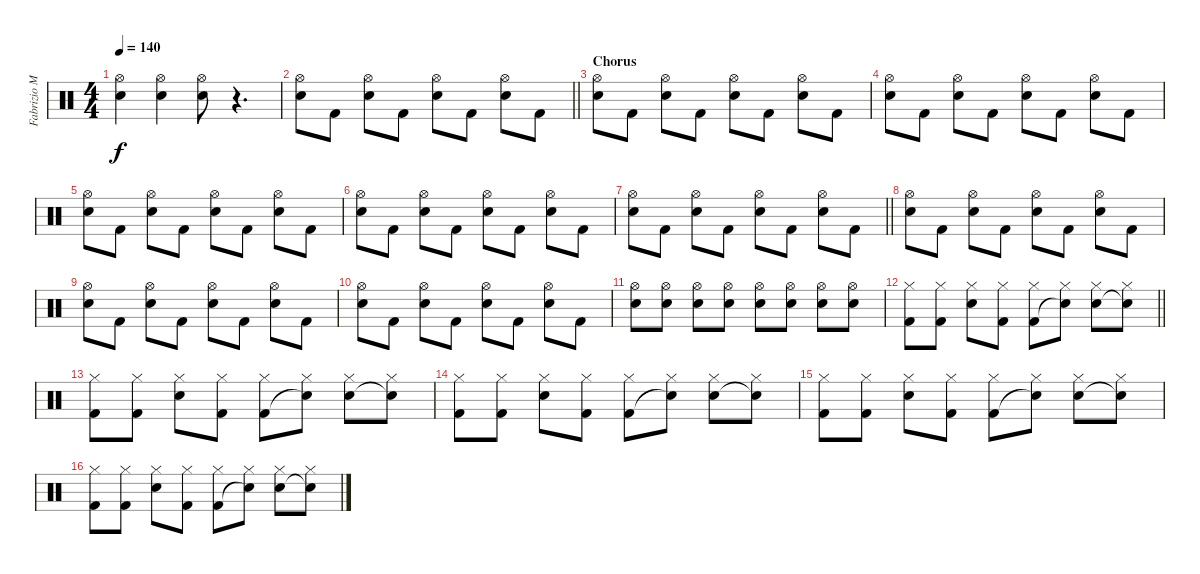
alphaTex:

\track ("Fabrizio Moretti" "Fabrizio M") {instrument percussion}
\staff {score}
\articulation defaults
\ts (4 4)
\tempo 140
\clef neutral
\ks c
("Hi-Hat (open)" "Electric Snare (hit)").4{dy f} ("Hi-Hat (open)" "Electric Snare (hit)").4 ("Hi-Hat (open)" "Electric Snare (hit)").8 r.4{d} |
\barLineRight lightlight
("Hi-Hat (open)" "Electric Snare (hit)").8 "Kick (hit) 2".8 ("Hi-Hat (open)" "Electric Snare (hit)").8 "Kick (hit) 2".8 ("Hi-Hat (open)" "Electric Snare (hit)").8 "Kick (hit) 2".8 ("Hi-Hat (open)" "Electric Snare (hit)").8 "Kick (hit) 2".8 |
\section ("" "Chorus")
("Hi-Hat (open)" "Electric Snare (hit)").8 "Kick (hit) 2".8 ("Hi-Hat (open)" "Electric Snare (hit)").8 "Kick (hit) 2".8 ("Hi-Hat (open)" "Electric Snare (hit)").8 "Kick (hit) 2".8 ("Hi-Hat (open)" "Electric Snare (hit)").8 "Kick (hit) 2".8 |
("Hi-Hat (open)" "Electric Snare (hit)").8 "Kick (hit) 2".8 ("Hi-Hat (open)" "Electric Snare (hit)").8 "Kick (hit) 2".8 ("Hi-Hat (open)" "Electric Snare (hit)").8 "Kick (hit) 2".8 ("Hi-Hat (open)" "Electric Snare (hit)").8 "Kick (hit) 2".8 |
("Hi-Hat (open)" "Electric Snare (hit)").8 "Kick (hit) 2".8 ("Hi-Hat (open)" "Electric Snare (hit)").8 "Kick (hit) 2".8 ("Hi-Hat (open)" "Electric Snare (hit)").8 "Kick (hit) 2".8 ("Hi-Hat (open)" "Electric Snare (hit)").8 "Kick (hit) 2".8 |
("Hi-Hat (open)" "Electric Snare (hit)").8 "Kick (hit) 2".8 ("Hi-Hat (open)" "Electric Snare (hit)").8 "Kick (hit) 2".8 ("Hi-Hat (open)" "Electric Snare (hit)").8 "Kick (hit) 2".8 ("Hi-Hat (open)" "Electric Snare (hit)").8 "Kick (hit) 2".8 |
\barLineRight lightlight
("Hi-Hat (open)" "Electric Snare (hit)").8 "Kick (hit) 2".8 ("Hi-Hat (open)" "Electric Snare (hit)").8 "Kick (hit) 2".8 ("Hi-Hat (open)" "Electric Snare (hit)").8 "Kick (hit) 2".8 ("Hi-Hat (open)" "Electric Snare (hit)").8 "Kick (hit) 2".8 |
("Hi-Hat (open)" "Electric Snare (hit)").8 "Kick (hit) 2".8 ("Hi-Hat (open)" "Electric Snare (hit)").8 "Kick (hit) 2".8 ("Hi-Hat (open)" "Electric Snare (hit)").8 "Kick (hit) 2".8 ("Hi-Hat (open)" "Electric Snare (hit)").8 "Kick (hit) 2".8 |
("Hi-Hat (open)" "Electric Snare (hit)").8 "Kick (hit) 2".8 ("Hi-Hat (open)" "Electric Snare (hit)").8 "Kick (hit) 2".8 ("Hi-Hat (open)" "Electric Snare (hit)").8 "Kick (hit) 2".8 ("Hi-Hat (open)" "Electric Snare (hit)").8 "Kick (hit) 2".8 |
("Hi-Hat (open)" "Electric Snare (hit)").8 "Kick (hit) 2".8 ("Hi-Hat (open)" "Electric Snare (hit)").8 "Kick (hit) 2".8 ("Hi-Hat (open)" "Electric Snare (hit)").8 "Kick (hit) 2".8 ("Hi-Hat (open)" "Electric Snare (hit)").8 "Kick (hit) 2".8 |
("Hi-Hat (open)" "Electric Snare (hit)").8 ("Hi-Hat (open)" "Electric Snare (hit)").8 ("Hi-Hat (open)" "Electric Snare (hit)").8 ("Hi-Hat (open)" "Electric Snare (hit)").8 ("Hi-Hat (open)" "Electric Snare (hit)").8 ("Hi-Hat (open)" "Electric Snare (hit)").8 ("Hi-Hat (open)" "Electric Snare (hit)").8 ("Hi-Hat (open)" "Electric Snare (hit)").8 |
\barLineRight lightlight
("Kick (hit) 2" "Hi-Hat (closed)").8 ("Kick (hit) 2" "Hi-Hat (closed)").8 ("Electric Snare (hit)" "Hi-Hat (closed)").8 ("Kick (hit) 2" "Hi-Hat (closed)").8 ("Kick (hit) 2" "Hi-Hat (closed)").8 ("Snare (hit)"{t} "Hi-Hat (closed)").8 ("Electric Snare (hit)" "Hi-Hat (closed)").8 ("Snare (hit)"{t} "Hi-Hat (closed)").8 |
("Kick (hit) 2" "Hi-Hat (closed)").8 ("Kick (hit) 2" "Hi-Hat (closed)").8 ("Electric Snare (hit)" "Hi-Hat (closed)").8 ("Kick (hit) 2" "Hi-Hat (closed)").8 ("Kick (hit) 2" "Hi-Hat (closed)").8 ("Snare (hit)"{t} "Hi-Hat (closed)").8 ("Electric Snare (hit)" "Hi-Hat (closed)").8 ("Snare (hit)"{t} "Hi-Hat (closed)").8 |
("Kick (hit) 2" "Hi-Hat (closed)").8 ("Kick (hit) 2" "Hi-Hat (closed)").8 ("Electric Snare (hit)" "Hi-Hat (closed)").8 ("Kick (hit) 2" "Hi-Hat (closed)").8 ("Kick (hit) 2" "Hi-Hat (closed)").8 ("Snare (hit)"{t} "Hi-Hat (closed)").8 ("Electric Snare (hit)" "Hi-Hat (closed)").8 ("Snare (hit)"{t} "Hi-Hat (closed)").8 |
("Kick (hit) 2" "Hi-Hat (closed)").8 ("Kick (hit) 2" "Hi-Hat (closed)").8 ("Electric Snare (hit)" "Hi-Hat (closed)").8 ("Kick (hit) 2" "Hi-Hat (closed)").8 ("Kick (hit) 2" "Hi-Hat (closed)").8 ("Snare (hit)"{t} "Hi-Hat (closed)").8 ("Electric Snare (hit)" "Hi-Hat (closed)").8 ("Snare (hit)"{t} "Hi-Hat (closed)").8 |
("Kick (hit) 2" "Hi-Hat (closed)").8 ("Kick (hit) 2" "Hi-Hat (closed)").8 ("Electric Snare (hit)" "Hi-Hat (closed)").8 ("Kick (hit) 2" "Hi-Hat (closed)").8 ("Kick (hit) 2" "Hi-Hat (closed)").8 ("Snare (hit)"{t} "Hi-Hat (closed)").8 ("Electric Snare (hit)" "Hi-Hat (closed)").8 ("Snare (hit)"{t} "Hi-Hat (closed)").8
